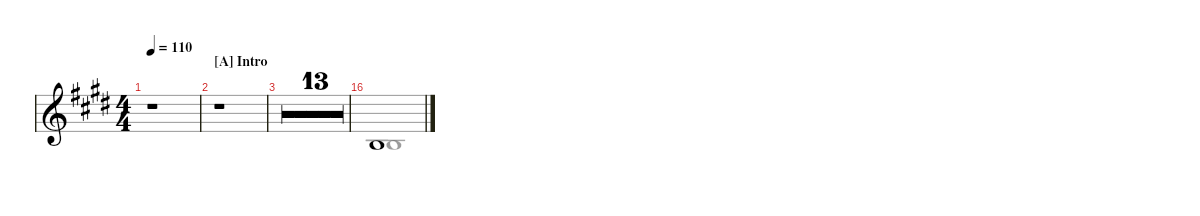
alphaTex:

\defaultSystemsLayout 4
\hideDynamics
\bracketExtendMode nobrackets
\singleTrackTrackNamePolicy hidden
\multiTrackTrackNamePolicy hidden
\firstSystemTrackNameMode fullname
\firstSystemTrackNameOrientation horizontal
\otherSystemsTrackNameOrientation horizontal
\track ("Tenor Choir" "Choir") {multiBarRest instrument choiraahs}
\staff {score}
\tuning (E4 B3 G3 D3 A2 E2)
\voice
\ts (4 4)
\beaming (8 2 2 2 2)
\tempo 110
\clef g2
\ks e
r.1{dy mf instrument choiraahs} |
\section ("A" "Intro")
r.1 |
r.1 |
r.1 |
r.1 |
r.1 |
\barLineRight lightlight
r.1 |
r.1 |
r.1 |
r.1 |
r.1 |
r.1 |
r.1 |
r.1 |
r.1 |
0.2{acc forcenatural}.1
\voice
\clef g2
\ottava regular
\simile none
\ks e
|
|
|
|
|
|
\barLineRight lightlight
|
|
|
|
|
|
|
|
|
0.2{acc forcenatural}.1
